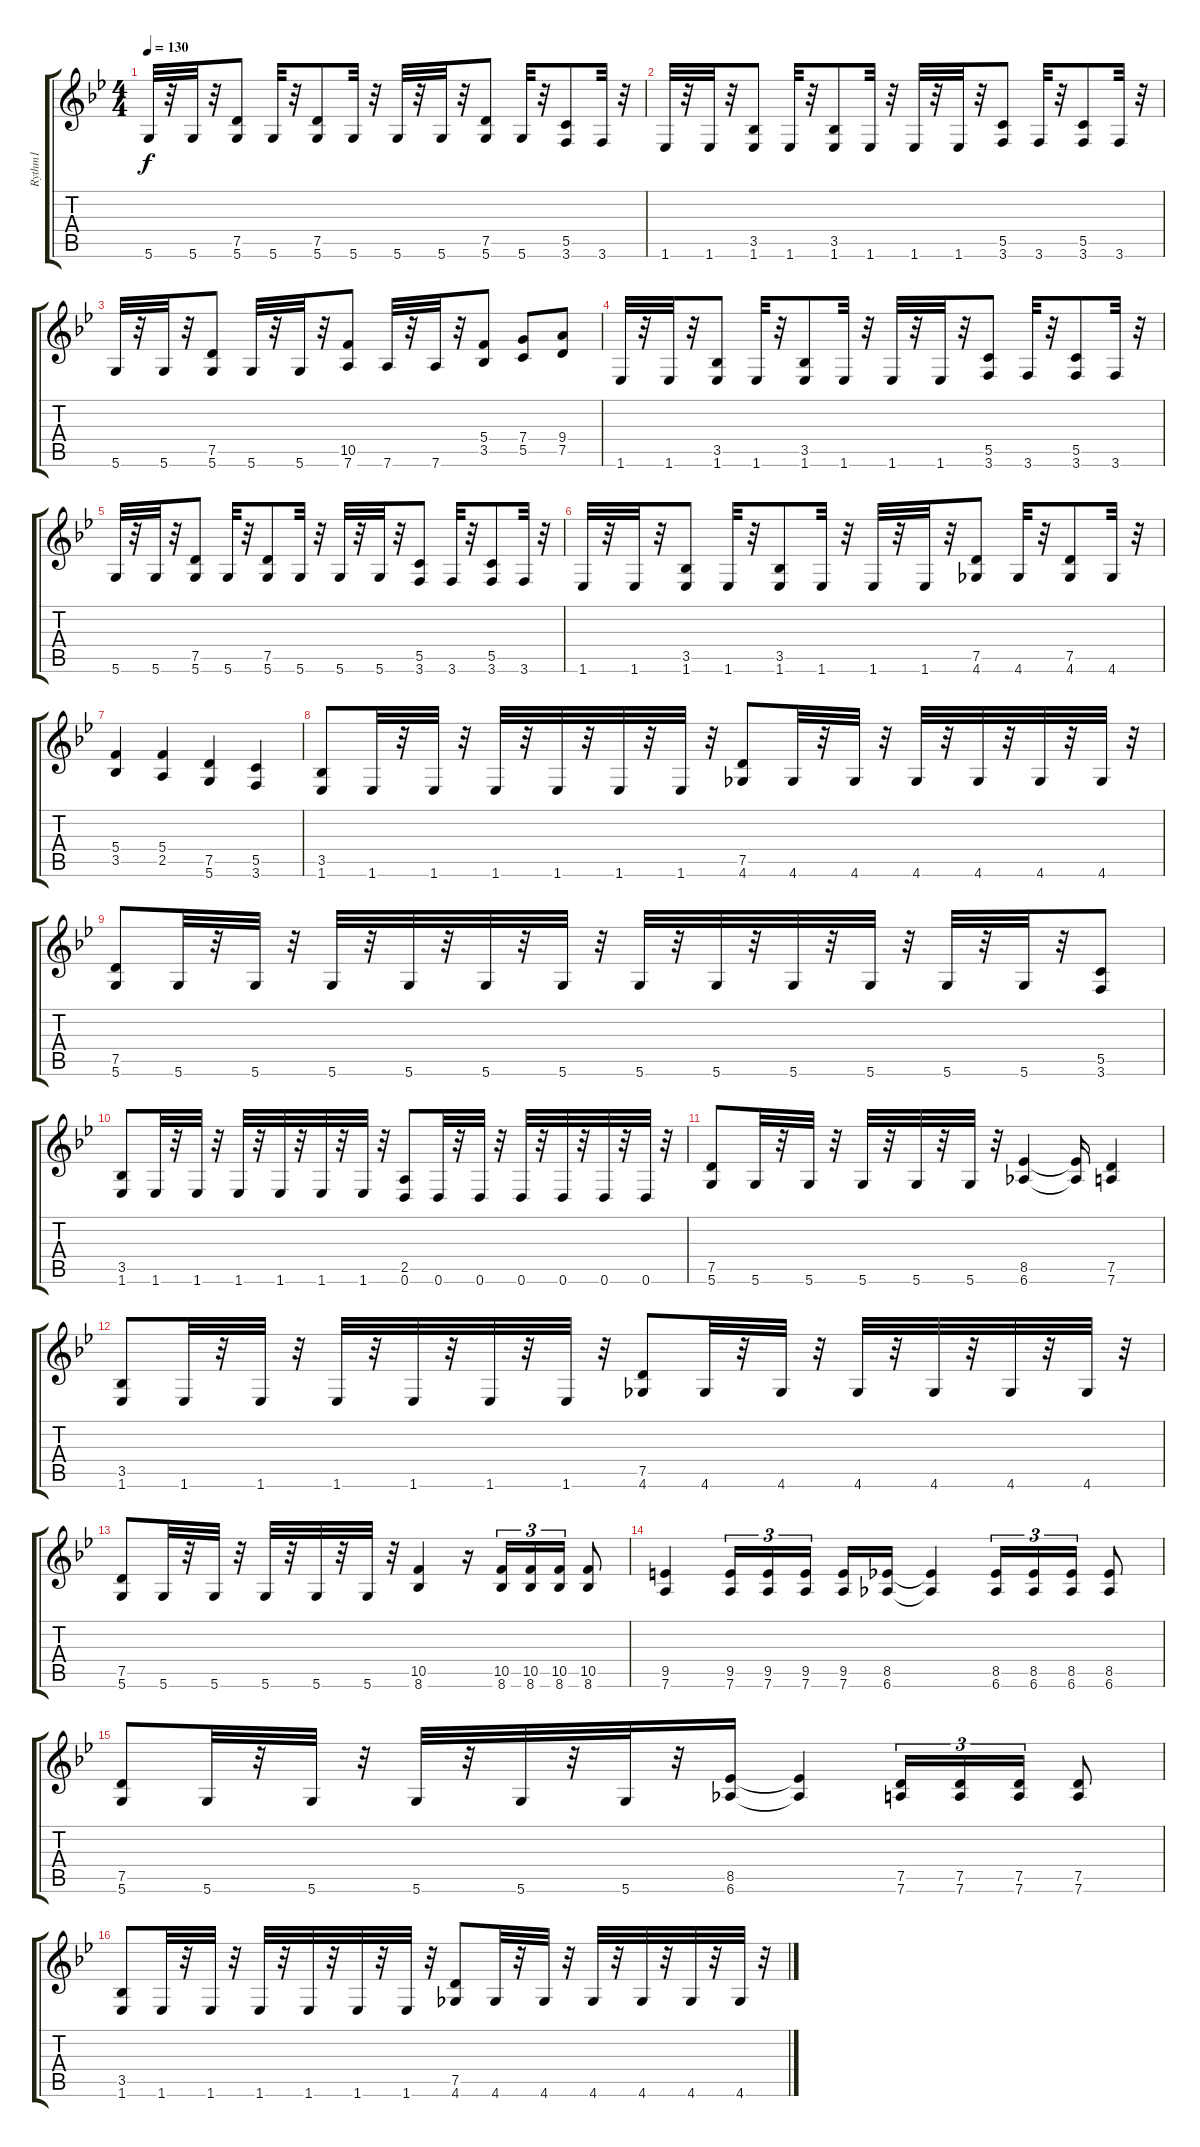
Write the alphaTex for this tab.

\track ("Rythm1" "Rythm1") {instrument distortionguitar}
\staff {score tabs}
\tuning (D4 A3 F3 C3 G2 D2) {hide}
\ts (4 4)
\tempo 130
\clef g2
\ks bb
5.6.32{dy f} r.32 5.6.32 r.32 (7.5 5.6).8 5.6.32 r.32 (7.5 5.6).8 5.6.32 r.32 5.6.32 r.32 5.6.32 r.32 (7.5 5.6).8 5.6.32 r.32 (5.5 3.6).8 3.6.32 r.32 |
1.6.32 r.32 1.6.32 r.32 (3.5 1.6).8 1.6.32 r.32 (3.5 1.6).8 1.6.32 r.32 1.6.32 r.32 1.6.32 r.32 (5.5 3.6).8 3.6.32 r.32 (5.5 3.6).8 3.6.32 r.32 |
5.6.32 r.32 5.6.32 r.32 (7.5 5.6).8 5.6.32 r.32 5.6.32 r.32 (10.5 7.6).8 7.6.32 r.32 7.6.32 r.32 (5.4 3.5).8 (7.4 5.5).8 (9.4 7.5).8 |
1.6.32 r.32 1.6.32 r.32 (3.5 1.6).8 1.6.32 r.32 (3.5 1.6).8 1.6.32 r.32 1.6.32 r.32 1.6.32 r.32 (5.5 3.6).8 3.6.32 r.32 (5.5 3.6).8 3.6.32 r.32 |
5.6.32 r.32 5.6.32 r.32 (7.5 5.6).8 5.6.32 r.32 (7.5 5.6).8 5.6.32 r.32 5.6.32 r.32 5.6.32 r.32 (5.5 3.6).8 3.6.32 r.32 (5.5 3.6).8 3.6.32 r.32 |
1.6.32 r.32 1.6.32 r.32 (3.5 1.6).8 1.6.32 r.32 (3.5 1.6).8 1.6.32 r.32 1.6.32 r.32 1.6.32 r.32 (7.5 4.6).8 4.6.32 r.32 (7.5 4.6).8 4.6.32 r.32 |
(5.4 3.5).4 (5.4 2.5).4 (7.5 5.6).4 (5.5 3.6).4 |
(3.5 1.6).8 1.6.32 r.32 1.6.32 r.32 1.6.32 r.32 1.6.32 r.32 1.6.32 r.32 1.6.32 r.32 (7.5 4.6).8 4.6.32 r.32 4.6.32 r.32 4.6.32 r.32 4.6.32 r.32 4.6.32 r.32 4.6.32 r.32 |
(7.5 5.6).8 5.6.32 r.32 5.6.32 r.32 5.6.32 r.32 5.6.32 r.32 5.6.32 r.32 5.6.32 r.32 5.6.32 r.32 5.6.32 r.32 5.6.32 r.32 5.6.32 r.32 5.6.32 r.32 5.6.32 r.32 (5.5 3.6).8 |
(3.5 1.6).8 1.6.32 r.32 1.6.32 r.32 1.6.32 r.32 1.6.32 r.32 1.6.32 r.32 1.6.32 r.32 (2.5 0.6).8 0.6.32 r.32 0.6.32 r.32 0.6.32 r.32 0.6.32 r.32 0.6.32 r.32 0.6.32 r.32 |
(7.5 5.6).8 5.6.32 r.32 5.6.32 r.32 5.6.32 r.32 5.6.32 r.32 5.6.32 r.32 (8.5 6.6).4 (8.5{t} 6.6{t}).16 (7.5 7.6).4 |
(3.5 1.6).8 1.6.32 r.32 1.6.32 r.32 1.6.32 r.32 1.6.32 r.32 1.6.32 r.32 1.6.32 r.32 (7.5 4.6).8 4.6.32 r.32 4.6.32 r.32 4.6.32 r.32 4.6.32 r.32 4.6.32 r.32 4.6.32 r.32 |
(7.5 5.6).8 5.6.32 r.32 5.6.32 r.32 5.6.32 r.32 5.6.32 r.32 5.6.32 r.32 (10.5 8.6).4 r.16 (10.5 8.6).16{tu (3 2)} (10.5 8.6).16{tu (3 2)} (10.5 8.6).16{tu (3 2)} (10.5 8.6).8 |
(9.5 7.6).4 (9.5 7.6).16{tu (3 2)} (9.5 7.6).16{tu (3 2)} (9.5 7.6).16{tu (3 2) beam splitsecondary} (9.5 7.6).16 (8.5 6.6).16 (8.5{t} 6.6{t}).4 (8.5 6.6).16{tu (3 2)} (8.5 6.6).16{tu (3 2)} (8.5 6.6).16{tu (3 2)} (8.5 6.6).8 |
(7.5 5.6).8 5.6.32 r.32 5.6.32 r.32 5.6.32 r.32 5.6.32 r.32 5.6.32 r.32 (8.5 6.6).16 (8.5{t} 6.6{t}).4 (7.5 7.6).16{tu (3 2)} (7.5 7.6).16{tu (3 2)} (7.5 7.6).16{tu (3 2)} (7.5 7.6).8 |
(3.5 1.6).8 1.6.32 r.32 1.6.32 r.32 1.6.32 r.32 1.6.32 r.32 1.6.32 r.32 1.6.32 r.32 (7.5 4.6).8 4.6.32 r.32 4.6.32 r.32 4.6.32 r.32 4.6.32 r.32 4.6.32 r.32 4.6.32 r.32
